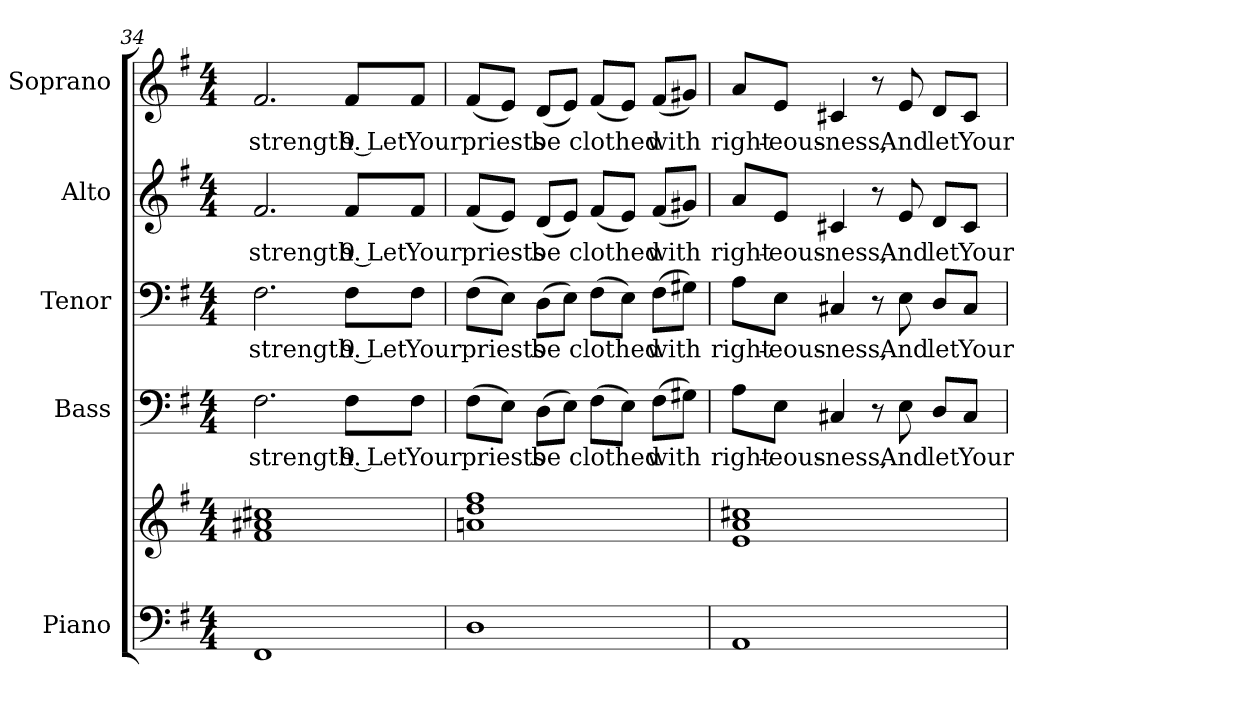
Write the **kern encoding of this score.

**kern	**kern	**kern	**text	**kern	**text	**kern	**text	**kern	**text
*part5	*part5	*part4	*part4	*part3	*part3	*part2	*part2	*part1	*part1
*staff6	*staff5	*staff4	*staff4	*staff3	*staff3	*staff2	*staff2	*staff1	*staff1
*I"Piano	*	*I"Bass	*	*I"Tenor	*	*I"Alto	*	*I"Soprano	*
*I'Pno.	*	*I'B.	*	*I'T.	*	*I'A.	*	*I'S.	*
*clefF4	*clefG2	*clefF4	*	*clefF4	*	*clefG2	*	*clefG2	*
*k[f#]	*k[f#]	*k[f#]	*	*k[f#]	*	*k[f#]	*	*k[f#]	*
*G:	*G:	*G:	*	*G:	*	*G:	*	*G:	*
*M4/4	*M4/4	*M4/4	*	*M4/4	*	*M4/4	*	*M4/4	*
=34	=34	=34	=34	=34	=34	=34	=34	=34	=34
!	!	!	!LO:LY:b:color=#000000	!	!	!	!	!	!
!	!	!	!	!	!LO:LY:b:color=#000000	!	!	!	!
!	!	!	!	!	!	!	!LO:LY:b:color=#000000	!	!
!	!	!	!	!	!	!	!	!	!LO:LY:b:color=#000000
1FF#i	1f#i 1a#Xi 1cc#Xi	2.F#i\	strength.	2.F#i\	strength.	2.f#i/	strength.	2.f#i/	strength.
!	!	!	!LO:LY:b:color=#000000	!	!	!	!	!	!
!	!	!	!	!	!LO:LY:b:color=#000000	!	!	!	!
!	!	!	!	!	!	!	!LO:LY:b:color=#000000	!	!
!	!	!	!	!	!	!	!	!	!LO:LY:b:color=#000000
.	.	8F#i\L	9 Let	8F#i\L	9 Let	8f#i/L	9 Let	8f#i/L	9 Let
!	!	!	!LO:LY:b:color=#000000	!	!	!	!	!	!
!	!	!	!	!	!LO:LY:b:color=#000000	!	!	!	!
!	!	!	!	!	!	!	!LO:LY:b:color=#000000	!	!
!	!	!	!	!	!	!	!	!	!LO:LY:b:color=#000000
.	.	8F#i\J	Your	8F#i\J	Your	8f#i/J	Your	8f#i/J	Your
!!LO:PB:g=z
=35	=35	=35	=35	=35	=35	=35	=35	=35	=35
!	!	!	!LO:LY:b:color=#000000	!	!	!	!	!	!
!	!	!	!	!	!LO:LY:b:color=#000000	!	!	!	!
!	!	!	!	!	!	!	!LO:LY:b:color=#000000	!	!
!	!	!	!	!	!	!	!	!	!LO:LY:b:color=#000000
1Di	1ani 1ddi 1ff#i	(8F#i\L	priests	(8F#i\L	priests	(8f#i/L	priests	(8f#i/L	priests
.	.	8Ei\J)	.	8Ei\J)	.	8ei/J)	.	8ei/J)	.
!	!	!	!LO:LY:b:color=#000000	!	!	!	!	!	!
!	!	!	!	!	!LO:LY:b:color=#000000	!	!	!	!
!	!	!	!	!	!	!	!LO:LY:b:color=#000000	!	!
!	!	!	!	!	!	!	!	!	!LO:LY:b:color=#000000
.	.	(8Di\L	be	(8Di\L	be	(8di/L	be	(8di/L	be
.	.	8Ei\J)	.	8Ei\J)	.	8ei/J)	.	8ei/J)	.
!	!	!	!LO:LY:b:color=#000000	!	!	!	!	!	!
!	!	!	!	!	!LO:LY:b:color=#000000	!	!	!	!
!	!	!	!	!	!	!	!LO:LY:b:color=#000000	!	!
!	!	!	!	!	!	!	!	!	!LO:LY:b:color=#000000
.	.	(8F#i\L	clothed	(8F#i\L	clothed	(8f#i/L	clothed	(8f#i/L	clothed
.	.	8Ei\J)	.	8Ei\J)	.	8ei/J)	.	8ei/J)	.
!	!	!	!LO:LY:b:color=#000000	!	!	!	!	!	!
!	!	!	!	!	!LO:LY:b:color=#000000	!	!	!	!
!	!	!	!	!	!	!	!LO:LY:b:color=#000000	!	!
!	!	!	!	!	!	!	!	!	!LO:LY:b:color=#000000
.	.	(8F#i\L	with	(8F#i\L	with	(8f#i/L	with	(8f#i/L	with
.	.	8G#Xi\J)	.	8G#Xi\J)	.	8g#Xi/J)	.	8g#Xi/J)	.
=36	=36	=36	=36	=36	=36	=36	=36	=36	=36
!	!	!	!LO:LY:b:color=#000000	!	!	!	!	!	!
!	!	!	!	!	!LO:LY:b:color=#000000	!	!	!	!
!	!	!	!	!	!	!	!LO:LY:b:color=#000000	!	!
!	!	!	!	!	!	!	!	!	!LO:LY:b:color=#000000
1AAi	1ei 1ai 1cc#Xi	8Ai\L	right-	8Ai\L	right-	8ai/L	right-	8ai/L	right-
!	!	!	!LO:LY:b:color=#000000	!	!	!	!	!	!
!	!	!	!	!	!LO:LY:b:color=#000000	!	!	!	!
!	!	!	!	!	!	!	!LO:LY:b:color=#000000	!	!
!	!	!	!	!	!	!	!	!	!LO:LY:b:color=#000000
.	.	8Ei\J	-eous-	8Ei\J	-eous-	8ei/J	-eous-	8ei/J	-eous-
!	!	!	!LO:LY:b:color=#000000	!	!	!	!	!	!
!	!	!	!	!	!LO:LY:b:color=#000000	!	!	!	!
!	!	!	!	!	!	!	!LO:LY:b:color=#000000	!	!
!	!	!	!	!	!	!	!	!	!LO:LY:b:color=#000000
.	.	4C#Xi/	-ness,	4C#Xi/	-ness,	4c#Xi/	-ness,	4c#Xi/	-ness,
.	.	8r	.	8r	.	8r	.	8r	.
!	!	!	!LO:LY:b:color=#000000	!	!	!	!	!	!
!	!	!	!	!	!LO:LY:b:color=#000000	!	!	!	!
!	!	!	!	!	!	!	!LO:LY:b:color=#000000	!	!
!	!	!	!	!	!	!	!	!	!LO:LY:b:color=#000000
.	.	8Ei\	And	8Ei\	And	8ei/	And	8ei/	And
!	!	!	!LO:LY:b:color=#000000	!	!	!	!	!	!
!	!	!	!	!	!LO:LY:b:color=#000000	!	!	!	!
!	!	!	!	!	!	!	!LO:LY:b:color=#000000	!	!
!	!	!	!	!	!	!	!	!	!LO:LY:b:color=#000000
.	.	8Di/L	let	8Di/L	let	8di/L	let	8di/L	let
!	!	!	!LO:LY:b:color=#000000	!	!	!	!	!	!
!	!	!	!	!	!LO:LY:b:color=#000000	!	!	!	!
!	!	!	!	!	!	!	!LO:LY:b:color=#000000	!	!
!	!	!	!	!	!	!	!	!	!LO:LY:b:color=#000000
.	.	8C#i/J	Your	8C#i/J	Your	8c#i/J	Your	8c#i/J	Your
=	=	=	=	=	=	=	=	=	=
*-	*-	*-	*-	*-	*-	*-	*-	*-	*-
